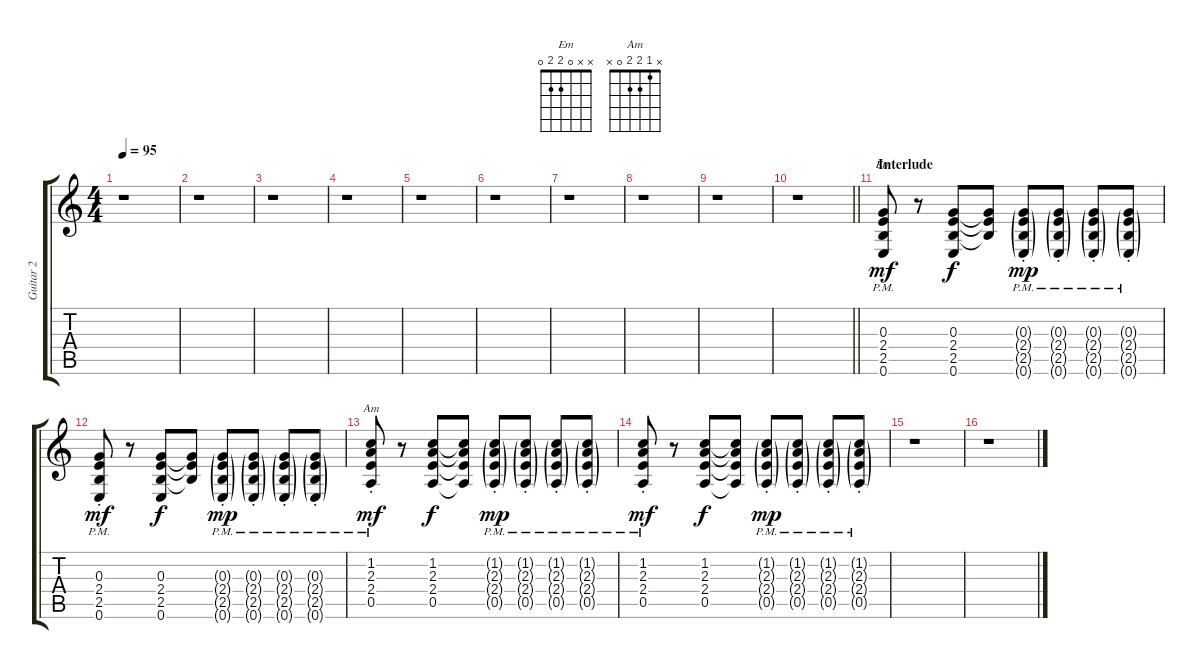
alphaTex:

\track ("Guitar 2" "Guitar 2") {instrument acousticguitarsteel}
\staff {score tabs}
\tuning (E4 B3 G3 D3 A2 E2) {hide}
\chord ("Em" x x 0 2 2 0)
\chord ("Am" x 1 2 2 0 x)
\ts (4 4)
\tempo 95
\clef g2
\ks c
r.1{dy f} |
r.1 |
r.1 |
r.1 |
r.1 |
r.1 |
r.1 |
r.1 |
r.1 |
\barLineRight lightlight
r.1 |
\section ("" "Interlude")
(0.3{pm} 2.4{pm} 2.5{pm} 0.6{pm}).8{ch "Em" dy mf} r.8 (0.3 2.4 2.5 0.6).8{dy f} (0.3{t} 2.4{t} 2.5{t}).8 (0.3{g pm st} 2.4{g pm st} 2.5{g pm st} 0.6{g pm st}).8{dy mp} (0.3{g pm st} 2.4{g pm st} 2.5{g pm st} 0.6{g pm st}).8 (0.3{g pm st} 2.4{g pm st} 2.5{g pm st} 0.6{g pm st}).8 (0.3{g pm st} 2.4{g pm st} 2.5{g pm st} 0.6{g pm st}).8 |
(0.3{pm st} 2.4{pm st} 2.5{pm st} 0.6{pm st}).8{dy mf} r.8 (0.3 2.4 2.5 0.6).8{dy f} (0.3{t} 2.4{t} 2.5{t}).8 (0.3{g pm st} 2.4{g pm st} 2.5{g pm st} 0.6{g pm st}).8{dy mp} (0.3{g pm st} 2.4{g pm st} 2.5{g pm st} 0.6{g pm st}).8 (0.3{g pm st} 2.4{g pm st} 2.5{g pm st} 0.6{g pm st}).8 (0.3{g pm st} 2.4{g pm st} 2.5{g pm st} 0.6{g pm st}).8 |
(1.2{pm st} 2.3{pm st} 2.4{pm st} 0.5{pm st}).8{ch "Am" dy mf} r.8 (1.2 2.3 2.4 0.5).8{dy f} (1.2{t} 2.3{t} 2.4{t} 0.5{t}).8 (1.2{g} 2.3{g pm st} 2.4{g pm st} 0.5{g pm st}).8{dy mp} (1.2{g} 2.3{g pm st} 2.4{g pm st} 0.5{g pm st}).8 (1.2{g} 2.3{g pm st} 2.4{g pm st} 0.5{g pm st}).8 (1.2{g} 2.3{g pm st} 2.4{g pm st} 0.5{g pm st}).8 |
(1.2{pm st} 2.3{pm st} 2.4{pm st} 0.5{pm st}).8{dy mf} r.8 (1.2 2.3 2.4 0.5).8{dy f} (1.2{t} 2.3{t} 2.4{t} 0.5{t}).8 (1.2{g} 2.3{g pm st} 2.4{g pm st} 0.5{g pm st}).8{dy mp} (1.2{g} 2.3{g pm st} 2.4{g pm st} 0.5{g pm st}).8 (1.2{g} 2.3{g pm st} 2.4{g pm st} 0.5{g pm st}).8 (1.2{g} 2.3{g pm st} 2.4{g pm st} 0.5{g pm st}).8 |
r.1 |
r.1
